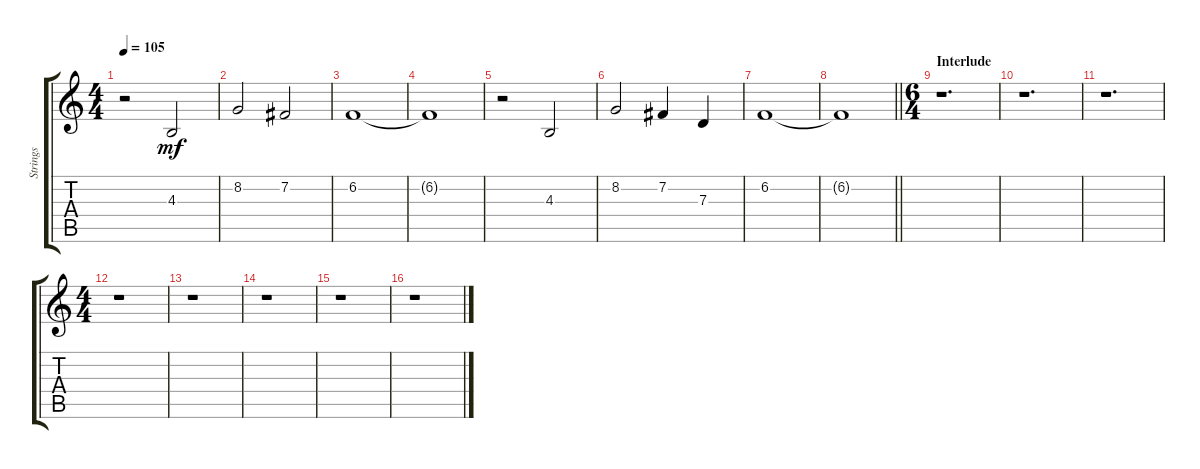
\track ("Strings" "Strings") {instrument stringensemble1}
\staff {score tabs}
\tuning (E4 B3 G3 D3 A2 E2) {hide}
\ts (4 4)
\tempo 105
\clef g2
\ks c
r.2{dy f} 4.3.2{dy mf} |
8.2.2 7.2.2 |
6.2.1 |
6.2{t}.1 |
r.2 4.3.2 |
8.2.2 7.2.4 7.3.4 |
6.2.1 |
\barLineRight lightlight
6.2{t}.1 |
\ts (6 4)
\section ("" "Interlude")
r.1{d} |
r.1{d} |
r.1{d} |
\ts (4 4)
r.1 |
r.1 |
r.1 |
r.1 |
r.1
